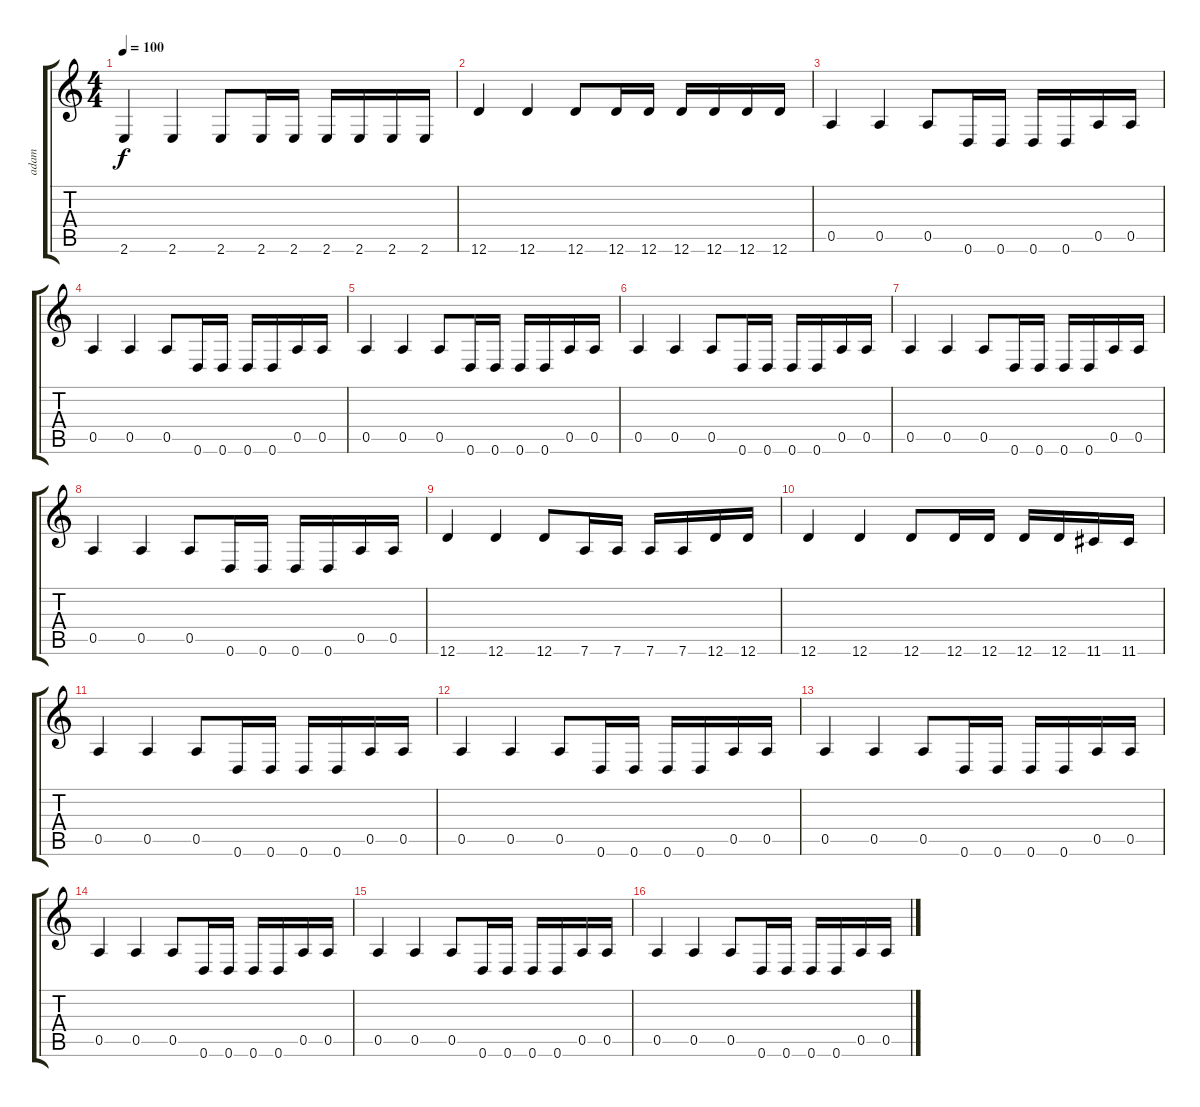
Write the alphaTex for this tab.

\track ("adam" "adam") {instrument electricbassfinger}
\staff {score tabs}
\tuning (E4 B3 G3 D3 A2 D2) {hide}
\ts (4 4)
\tempo 100
\clef g2
\ks c
2.6.4{dy f} 2.6.4 2.6.8 2.6.16 2.6.16 2.6.16 2.6.16 2.6.16 2.6.16 |
12.6.4 12.6.4 12.6.8 12.6.16 12.6.16 12.6.16 12.6.16 12.6.16 12.6.16 |
0.5.4 0.5.4 0.5.8 0.6.16 0.6.16 0.6.16 0.6.16 0.5.16 0.5.16 |
0.5.4 0.5.4 0.5.8 0.6.16 0.6.16 0.6.16 0.6.16 0.5.16 0.5.16 |
0.5.4 0.5.4 0.5.8 0.6.16 0.6.16 0.6.16 0.6.16 0.5.16 0.5.16 |
0.5.4 0.5.4 0.5.8 0.6.16 0.6.16 0.6.16 0.6.16 0.5.16 0.5.16 |
0.5.4 0.5.4 0.5.8 0.6.16 0.6.16 0.6.16 0.6.16 0.5.16 0.5.16 |
0.5.4 0.5.4 0.5.8 0.6.16 0.6.16 0.6.16 0.6.16 0.5.16 0.5.16 |
12.6.4 12.6.4 12.6.8 7.6.16 7.6.16 7.6.16 7.6.16 12.6.16 12.6.16 |
12.6.4 12.6.4 12.6.8 12.6.16 12.6.16 12.6.16 12.6.16 11.6.16 11.6.16 |
0.5.4 0.5.4 0.5.8 0.6.16 0.6.16 0.6.16 0.6.16 0.5.16 0.5.16 |
0.5.4 0.5.4 0.5.8 0.6.16 0.6.16 0.6.16 0.6.16 0.5.16 0.5.16 |
0.5.4 0.5.4 0.5.8 0.6.16 0.6.16 0.6.16 0.6.16 0.5.16 0.5.16 |
0.5.4 0.5.4 0.5.8 0.6.16 0.6.16 0.6.16 0.6.16 0.5.16 0.5.16 |
0.5.4 0.5.4 0.5.8 0.6.16 0.6.16 0.6.16 0.6.16 0.5.16 0.5.16 |
0.5.4 0.5.4 0.5.8 0.6.16 0.6.16 0.6.16 0.6.16 0.5.16 0.5.16
